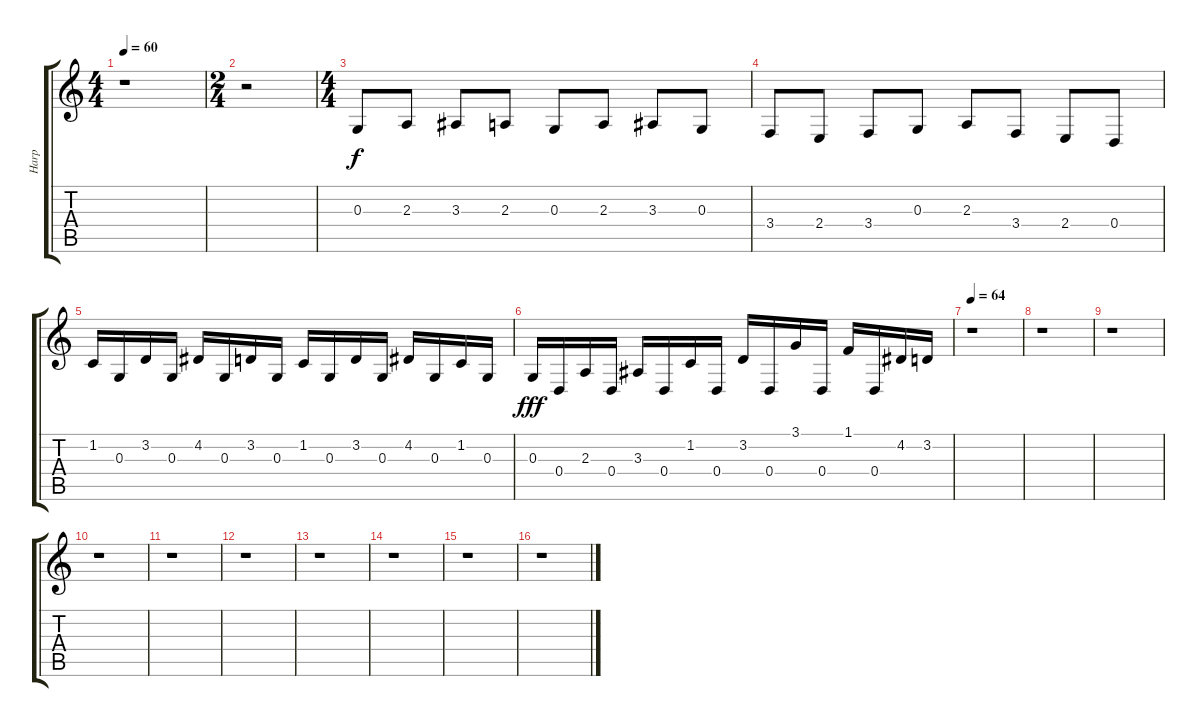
\track ("Harp                " "Harp      ") {instrument orchestralharp}
\staff {score tabs}
\tuning (E4 B3 G3 D3 A2 E2) {hide}
\ts (4 4)
\tempo 60
\clef g2
\ks c
r.1{dy f} |
\ts (2 4)
r.2 |
\ts (4 4)
0.3.8{instrument orchestralharp} 2.3.8 3.3.8 2.3.8 0.3.8 2.3.8 3.3.8 0.3.8 |
3.4.8 2.4.8 3.4.8 0.3.8 2.3.8 3.4.8 2.4.8 0.4.8 |
1.2.16 0.3.16 3.2.16 0.3.16 4.2.16 0.3.16 3.2.16 0.3.16 1.2.16 0.3.16 3.2.16 0.3.16 4.2.16 0.3.16 1.2.16 0.3.16 |
0.3.16{dy fff instrument orchestralharp} 0.4.16 2.3.16 0.4.16 3.3.16 0.4.16 1.2.16 0.4.16 3.2.16 0.4.16 3.1.16 0.4.16 1.1.16 0.4.16 4.2.16 3.2.16 |
\tempo 64
r.1 |
r.1 |
r.1 |
r.1 |
r.1 |
r.1 |
r.1 |
r.1 |
r.1 |
r.1
